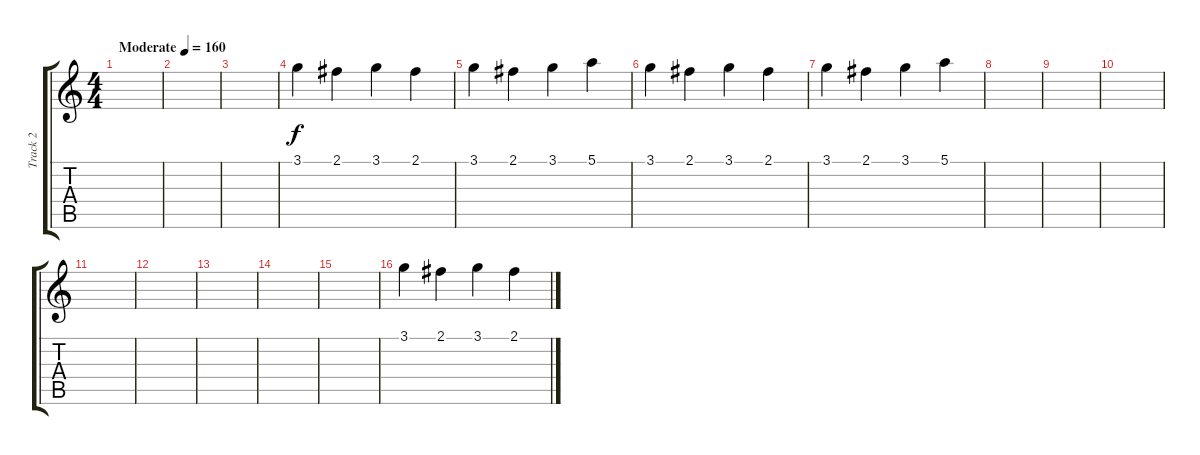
\track ("Track 2" "Track 2") {instrument overdrivenguitar}
\staff {score tabs}
\tuning (E4 B3 G3 D3 A2 E2) {hide}
\ts (4 4)
\tempo (160 "Moderate")
\clef g2
\ks c
|
|
|
3.1.4 2.1.4 3.1.4 2.1.4 |
3.1.4 2.1.4 3.1.4 5.1.4 |
3.1.4 2.1.4 3.1.4 2.1.4 |
3.1.4 2.1.4 3.1.4 5.1.4 |
|
|
|
|
|
|
|
|
3.1.4 2.1.4 3.1.4 2.1.4
